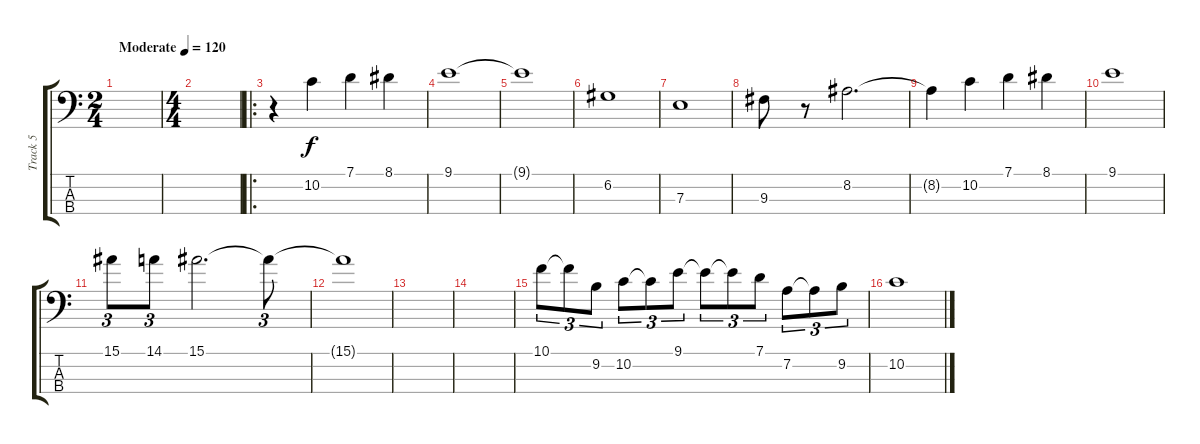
\track ("Track 5" "Track 5") {instrument acousticbass}
\staff {score tabs}
\tuning (G2 D2 A1 E1) {hide}
\ts (2 4)
\tempo (120 "Moderate")
\clef f4
\ks c
|
\ts (4 4)
|
\ro
r.4 10.2.4 7.1.4 8.1.4 |
9.1.1 |
9.1{t}.1 |
6.2.1 |
7.3.1 |
9.3.8 r.8 8.2.2{d} |
8.2{t}.4 10.2.4 7.1.4 8.1.4 |
9.1.1 |
15.1.8{tu (3 2)} 14.1.8{tu (3 2)} 15.1.2{d} 15.1{t}.8{tu (3 2)} |
15.1{t}.1 |
|
|
10.1.8{tu (3 2)} 10.1{t}.8{tu (3 2)} 9.2.8{tu (3 2)} 10.2.8{tu (3 2)} 10.2{t}.8{tu (3 2)} 9.1.8{tu (3 2)} 9.1{t}.8{tu (3 2)} 9.1{t}.8{tu (3 2)} 7.1.8{tu (3 2)} 7.2.8{tu (3 2)} 7.2{t}.8{tu (3 2)} 9.2.8{tu (3 2)} |
10.2.1
